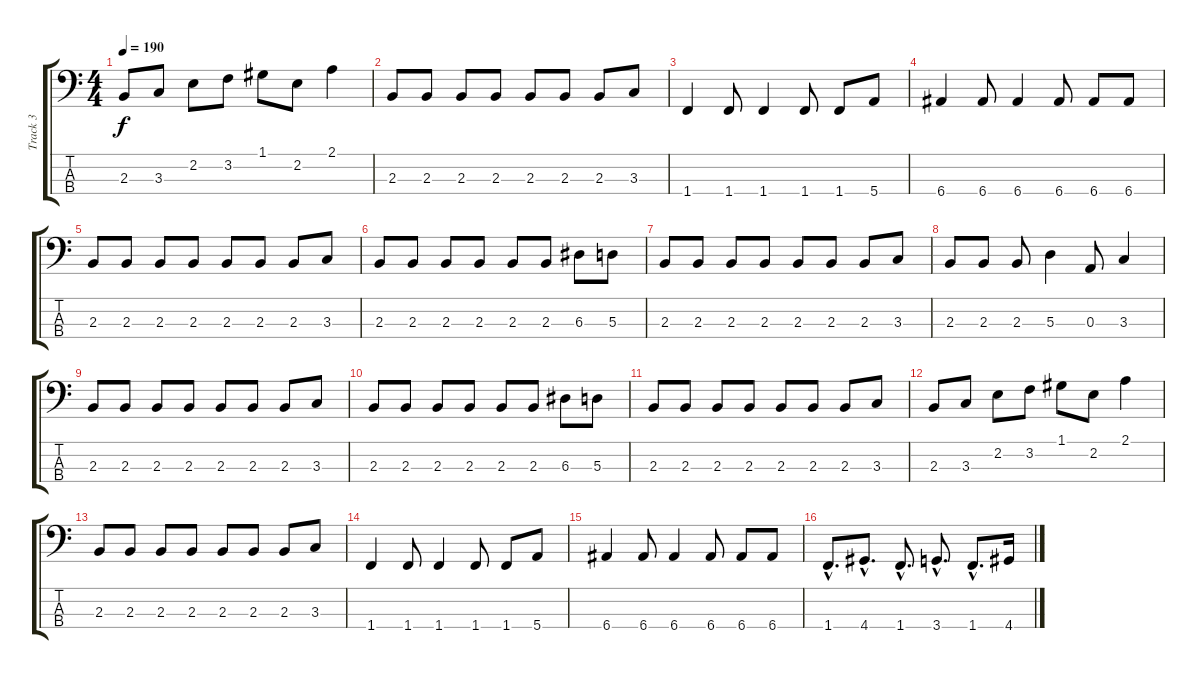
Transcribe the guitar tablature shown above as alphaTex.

\track ("Track 3" "Track 3") {instrument electricbassfinger}
\staff {score tabs}
\tuning (G2 D2 A1 E1) {hide}
\ts (4 4)
\tempo 190
\clef f4
\ks c
2.3.8{dy f} 3.3.8 2.2.8 3.2.8 1.1.8 2.2.8 2.1.4 |
2.3.8 2.3.8 2.3.8 2.3.8 2.3.8 2.3.8 2.3.8 3.3.8 |
1.4.4 1.4.8 1.4.4 1.4.8 1.4.8 5.4.8 |
6.4.4 6.4.8 6.4.4 6.4.8 6.4.8 6.4.8 |
2.3.8 2.3.8 2.3.8 2.3.8 2.3.8 2.3.8 2.3.8 3.3.8 |
2.3.8 2.3.8 2.3.8 2.3.8 2.3.8 2.3.8 6.3.8 5.3.8 |
2.3.8 2.3.8 2.3.8 2.3.8 2.3.8 2.3.8 2.3.8 3.3.8 |
2.3.8 2.3.8 2.3.8 5.3.4 0.3.8 3.3.4 |
2.3.8 2.3.8 2.3.8 2.3.8 2.3.8 2.3.8 2.3.8 3.3.8 |
2.3.8 2.3.8 2.3.8 2.3.8 2.3.8 2.3.8 6.3.8 5.3.8 |
2.3.8 2.3.8 2.3.8 2.3.8 2.3.8 2.3.8 2.3.8 3.3.8 |
2.3.8 3.3.8 2.2.8 3.2.8 1.1.8 2.2.8 2.1.4 |
2.3.8 2.3.8 2.3.8 2.3.8 2.3.8 2.3.8 2.3.8 3.3.8 |
1.4.4 1.4.8 1.4.4 1.4.8 1.4.8 5.4.8 |
6.4.4 6.4.8 6.4.4 6.4.8 6.4.8 6.4.8 |
1.4{hac}.8{d} 4.4{hac}.8{d} 1.4{hac}.8{d} 3.4{hac}.8{d} 1.4{hac}.8{d} 4.4.16
